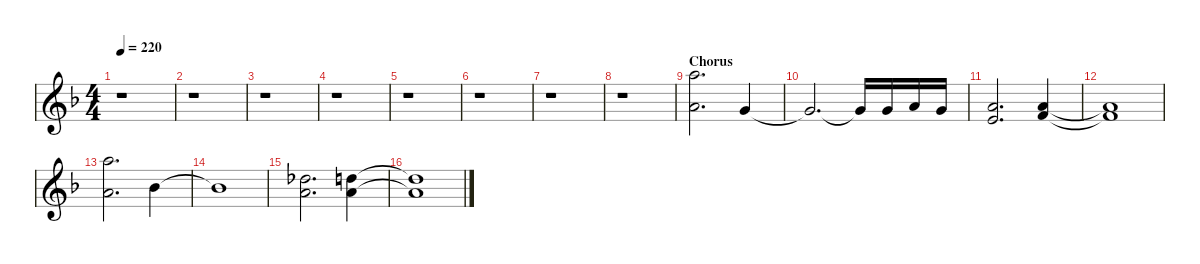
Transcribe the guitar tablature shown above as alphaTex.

\hideDynamics
\bracketExtendMode nobrackets
\singleTrackTrackNamePolicy hidden
\multiTrackTrackNamePolicy hidden
\firstSystemTrackNameMode fullname
\firstSystemTrackNameOrientation horizontal
\otherSystemsTrackNameOrientation horizontal
\track ("Keyboards" "S-Gt") {defaultSystemsLayout 8 instrument stringensemble1}
\staff {score}
\tuning (E4 B3 G3 D3 A2 D2)
\displaytranspose 12
\ts (4 4)
\tempo 220
\clef g2
\ks dminor
r.1{dy f beam Down} |
r.1{beam Down} |
r.1{beam Down} |
r.1{beam Down} |
r.1{beam Down} |
r.1{beam Down} |
r.1{beam Down} |
r.1{beam Down} |
\section ("" "Chorus")
(14.3{acc forcenatural} 12.5{acc forcenatural}).2{d dy mf instrument reedorgan beam Down} 10.5{acc forcenatural}.4{dy f beam Up} |
10.5{t acc forcenatural}.2{d beam Up} 10.5{t acc forcenatural}.16{beam Up} 10.5{acc forcenatural}.16{beam Up} 12.5{acc forcenatural}.16{beam Up} 10.5{acc forcenatural}.16{beam Up} |
(7.4{acc forcenatural} 7.5{acc forcenatural}).2{d dy mp beam Up} (7.4{acc forcenatural} 8.5{acc forcenatural}).4{beam Up} |
(7.4{t acc forcenatural} 8.5{t acc forcenatural}).1{dy f beam Up} |
(14.3{acc forcenatural} 12.5{acc forcenatural}).2{d dy mp beam Down} 13.5{acc b}.4{dy f beam Down} |
13.5{t acc b}.1{beam Down} |
(11.4{acc b} 12.5{acc forcenatural}).2{d beam Down} (12.4{acc forcenatural} 12.5{acc forcenatural}).4{beam Down} |
(12.4{t acc forcenatural} 12.5{t acc forcenatural}).1{beam Down}
